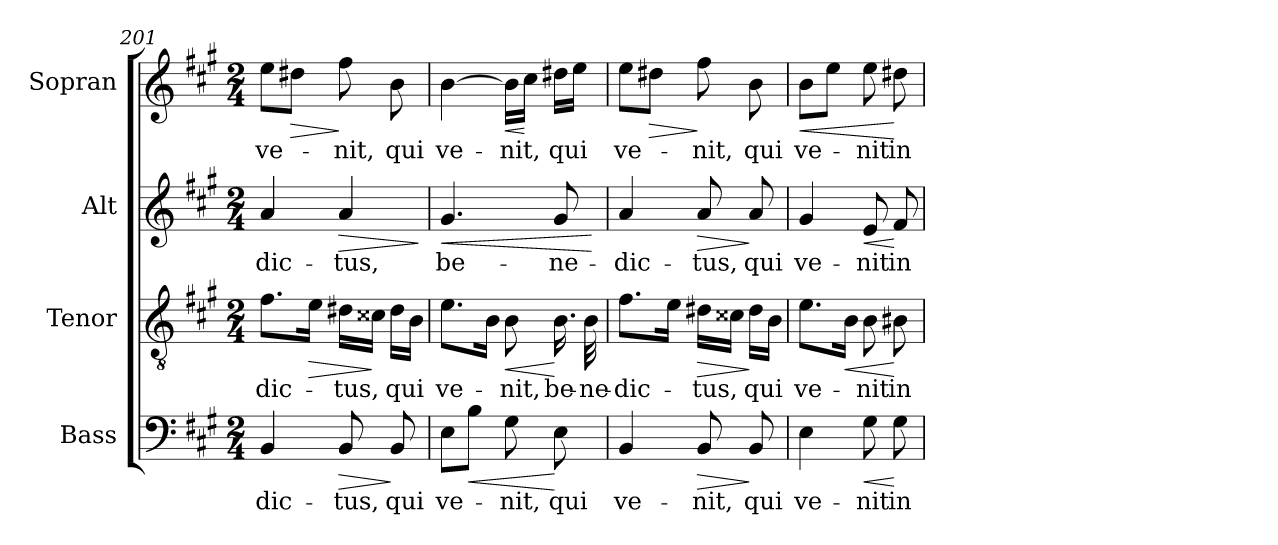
**kern	**text	**dynam	**kern	**text	**dynam	**kern	**text	**dynam	**kern	**text	**dynam
*part4	*part4	*part4	*part3	*part3	*part3	*part2	*part2	*part2	*part1	*part1	*part1
*staff4	*staff4	*staff4	*staff3	*staff3	*staff3	*staff2	*staff2	*staff2	*staff1	*staff1	*staff1
*I"Bass	*	*	*I"Tenor	*	*	*I"Alt	*	*	*I"Sopran	*	*
*I'B.	*	*	*I'T.	*	*	*I'A.	*	*	*I'S.	*	*
!!LO:LB:g=z
*clefF4	*	*	*clefGv2	*	*	*clefG2	*	*	*clefG2	*	*
*k[f#c#g#]	*	*	*k[f#c#g#]	*	*	*k[f#c#g#]	*	*	*k[f#c#g#]	*	*
*A:	*	*	*A:	*	*	*A:	*	*	*A:	*	*
*M2/4	*	*	*M2/4	*	*	*M2/4	*	*	*M2/4	*	*
=201	=201	=201	=201	=201	=201	=201	=201	=201	=201	=201	=201
!	!LO:LY:b	!	!	!LO:LY:b	!	!	!LO:LY:b	!	!	!LO:LY:b	!
4BB/	-dic-	.	8.f#\L	-dic-	.	4a/	-dic-	.	8ee\L	ve-	.
!	!	!	!	!	!	!	!	!	!	!	!LO:HP:b
.	.	.	.	.	.	.	.	.	8dd#X\J	.	>
!	!	!	!	!	!LO:HP:b	!	!	!	!	!	!
.	.	.	16e\Jk	.	>	.	.	.	.	.	.
!	!LO:LY:b	!LO:HP:b	!	!LO:LY:b	!	!	!LO:LY:b	!LO:HP:b	!	!LO:LY:b	!
8BB/	-tus,	>	16d#X\LL	-tus,	.	4a/	-tus,	>	8ff#\	-nit,	]
.	.	.	16c##X\JJ	.	]	.	.	.	.	.	.
!	!LO:LY:b	!	!	!LO:LY:b	!	!	!	!	!	!LO:LY:b	!
8BB/	qui	]	16d#\LL	qui	.	.	.	.	8b\	qui	.
.	.	.	16B\JJ	.	.	.	.	.	.	.	.
.	.	.	.	.	.	.	.	]	.	.	.
=202	=202	=202	=202	=202	=202	=202	=202	=202	=202	=202	=202
!	!LO:LY:b	!	!	!LO:LY:b	!	!	!LO:LY:b	!LO:HP:b	!	!LO:LY:b	!
8E\L	ve-	.	8.e\L	ve-	.	4.g#/	be-	<	[4b\	ve-	.
!	!	!LO:HP:b	!	!	!	!	!	!	!	!	!
8B\J	.	<	.	.	.	.	.	.	.	.	.
.	.	.	16B\Jk	.	.	.	.	.	.	.	.
!	!LO:LY:b	!	!	!LO:LY:b	!LO:HP:b	!	!	!	!	!LO:LY:b	!LO:HP:b
8G#\	-nit,	.	8B\	-nit,	<	.	.	.	16b\LL]	-nit,	<
.	.	.	.	.	.	.	.	.	16cc#\JJ	.	[
!	!LO:LY:b	!	!	!LO:LY:b	!	!	!LO:LY:b	!	!	!LO:LY:b	!
8E\	qui	[	16.B\	be-	[	8g#/	-ne-	.	16dd#X\LL	qui	.
.	.	.	.	.	.	.	.	.	16ee\JJ	.	.
!	!	!	!	!LO:LY:b	!	!	!	!	!	!	!
.	.	.	32B\	-ne-	.	.	.	.	.	.	.
.	.	.	.	.	.	.	.	[	.	.	.
=203	=203	=203	=203	=203	=203	=203	=203	=203	=203	=203	=203
!	!LO:LY:b	!	!	!LO:LY:b	!	!	!LO:LY:b	!	!	!LO:LY:b	!
4BB/	ve-	.	8.f#\L	-dic-	.	4a/	-dic-	.	8ee\L	ve-	.
!	!	!	!	!	!	!	!	!	!	!	!LO:HP:b
.	.	.	.	.	.	.	.	.	8dd#X\J	.	>
.	.	.	16e\Jk	.	.	.	.	.	.	.	.
!	!LO:LY:b	!LO:HP:b	!	!LO:LY:b	!LO:HP:b	!	!LO:LY:b	!LO:HP:b	!	!LO:LY:b	!
8BB/	-nit,	>	16d#X\LL	-tus,	>	8a/	-tus,	>	8ff#\	-nit,	]
.	.	.	16c##X\JJ	.	.	.	.	.	.	.	.
!	!LO:LY:b	!	!	!LO:LY:b	!	!	!LO:LY:b	!	!	!LO:LY:b	!
8BB/	qui	]	16d#\LL	qui	]	8a/	qui	]	8b\	qui	.
.	.	.	16B\JJ	.	.	.	.	.	.	.	.
=204	=204	=204	=204	=204	=204	=204	=204	=204	=204	=204	=204
!	!LO:LY:b	!	!	!LO:LY:b	!	!	!LO:LY:b	!	!	!LO:LY:b	!LO:HP:b
4E\	ve-	.	8.e\L	ve-	.	4g#/	ve-	.	8b\L	ve-	<
.	.	.	.	.	.	.	.	.	8ee\J	.	.
!	!	!	!	!	!LO:HP:b	!	!	!	!	!	!
.	.	.	16B\Jk	.	<	.	.	.	.	.	.
!	!LO:LY:b	!LO:HP:b	!	!LO:LY:b	!	!	!LO:LY:b	!LO:HP:b	!	!LO:LY:b	!
8G#\	-nit	<	8B\	-nit	.	8e/	-nit	<	8ee\	-nit	.
!	!LO:LY:b	!	!	!LO:LY:b	!	!	!LO:LY:b	!	!	!LO:LY:b	!
8G#\	in	[	8B#X\	in	[	8f#/	in	[	8dd#X\	in	[
=	=	=	=	=	=	=	=	=	=	=	=
*-	*-	*-	*-	*-	*-	*-	*-	*-	*-	*-	*-
